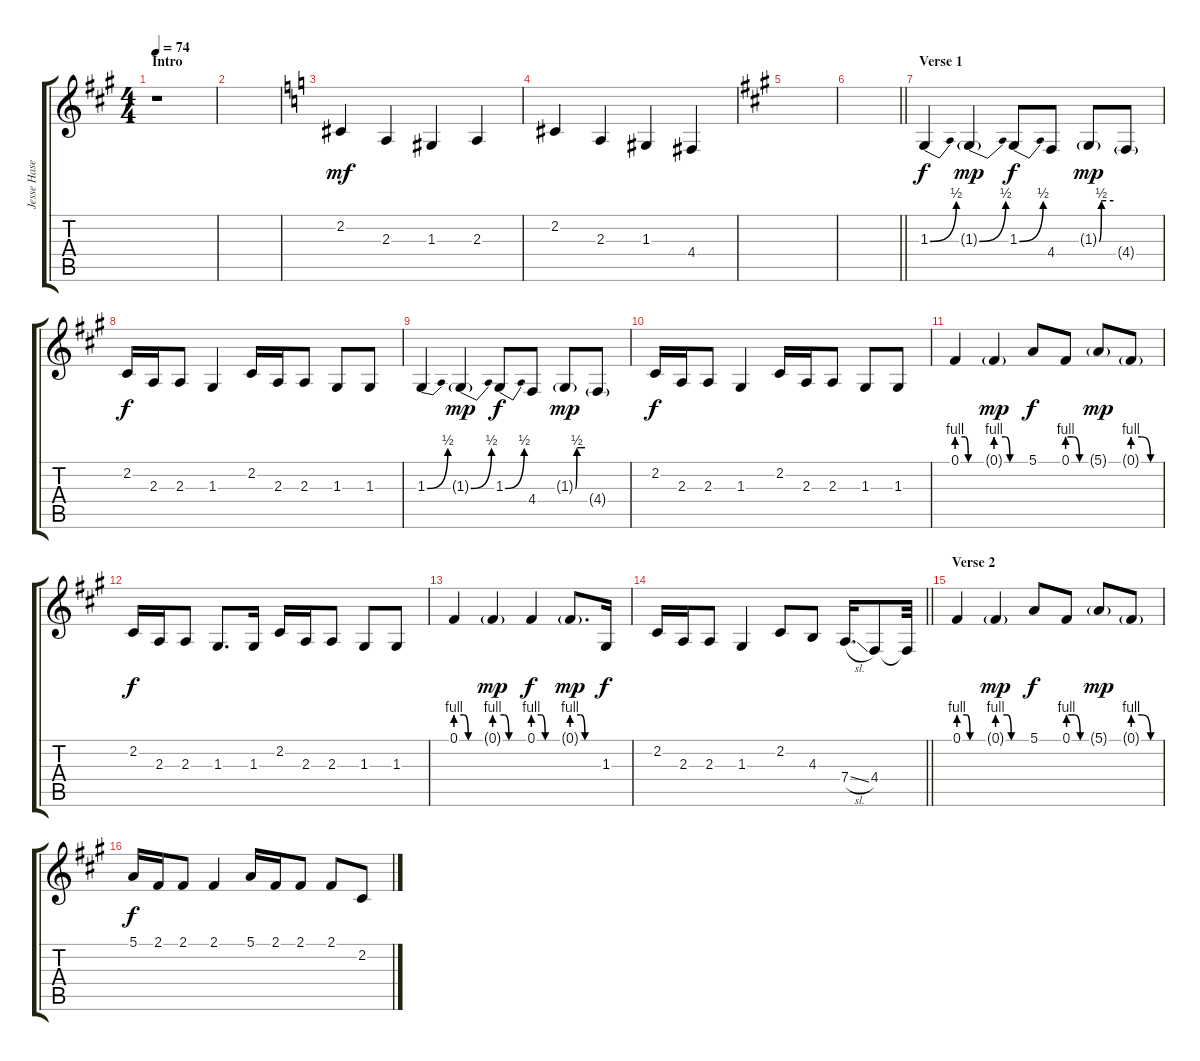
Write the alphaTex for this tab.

\track ("Jesse Hasek (Left)" "Jesse Hase") {instrument clarinet}
\staff {score tabs}
\tuning (E4 B3 G3 D3 A2 E2) {hide}
\ts (4 4)
\section ("" "Intro")
\tempo 74
\clef g2
\ks f#minor
r.1{dy mf instrument clarinet} |
|
\ks c
2.2.4 2.3.4 1.3.4 2.3.4 |
2.2.4 2.3.4 1.3.4 4.4.4 |
\ks f#minor
|
\barLineRight lightlight
|
\section ("" "Verse 1")
1.3{be (bend 0 0 60 2)}.4{dy f} 1.3{be (bend 0 0 60 2) g}.4{dy mp} 1.3{be (bend 0 0 60 2)}.8{dy f} 4.4.8 1.3{be (custom 0 0 10 2 13 2 30 2 60 2) g}.8{dy mp} 4.4{g}.8 |
2.2.16{dy f} 2.3.16 2.3.8 1.3.4 2.2.16 2.3.16 2.3.8 1.3.8 1.3.8 |
1.3{be (bend 0 0 60 2)}.4 1.3{be (bend 0 0 60 2) g}.4{dy mp} 1.3{be (bend 0 0 60 2)}.8{dy f} 4.4.8 1.3{be (custom 0 0 10 2 13 2 30 2 60 2) g}.8{dy mp} 4.4{g}.8 |
2.2.16{dy f} 2.3.16 2.3.8 1.3.4 2.2.16 2.3.16 2.3.8 1.3.8 1.3.8 |
0.1{be (custom 0 4 20 4 28 0 39 0 60 0)}.4 0.1{be (custom 0 4 20 4 29 0 40 0 60 0) g}.4{dy mp} 5.1.8{dy f} 0.1{be (custom 0 4 20 4 40 0 60 0)}.8 5.1{g}.8{dy mp} 0.1{be (custom 0 4 20 4 40 0 60 0) g}.8 |
2.2.16{dy f} 2.3.16 2.3.8 1.3.8{d} 1.3.16 2.2.16 2.3.16 2.3.8 1.3.8 1.3.8 |
0.1{be (custom 0 4 20 4 31 0 40 0 60 0)}.4 0.1{be (custom 0 4 20 4 30 0 40 0 60 0) g}.4{dy mp} 0.1{be (custom 0 4 20 4 30 0 40 0 60 0)}.4{dy f} 0.1{be (custom 0 4 20 4 30 0 40 0 60 0) g}.8{d dy mp} 1.3.16{dy f} |
\barLineRight lightlight
2.2.16 2.3.16 2.3.8 1.3.4 2.2.8 4.3.8 7.4{sl}.16{d} 4.4.8 4.4{t}.32 |
\section ("" "Verse 2")
0.1{be (custom 0 4 20 4 28 0 39 0 60 0)}.4 0.1{be (custom 0 4 20 4 29 0 40 0 60 0) g}.4{dy mp} 5.1.8{dy f} 0.1{be (custom 0 4 20 4 40 0 60 0)}.8 5.1{g}.8{dy mp} 0.1{be (custom 0 4 20 4 40 0 60 0) g}.8 |
5.1.16{dy f} 2.1.16 2.1.8 2.1.4 5.1.16 2.1.16 2.1.8 2.1.8 2.2.8
